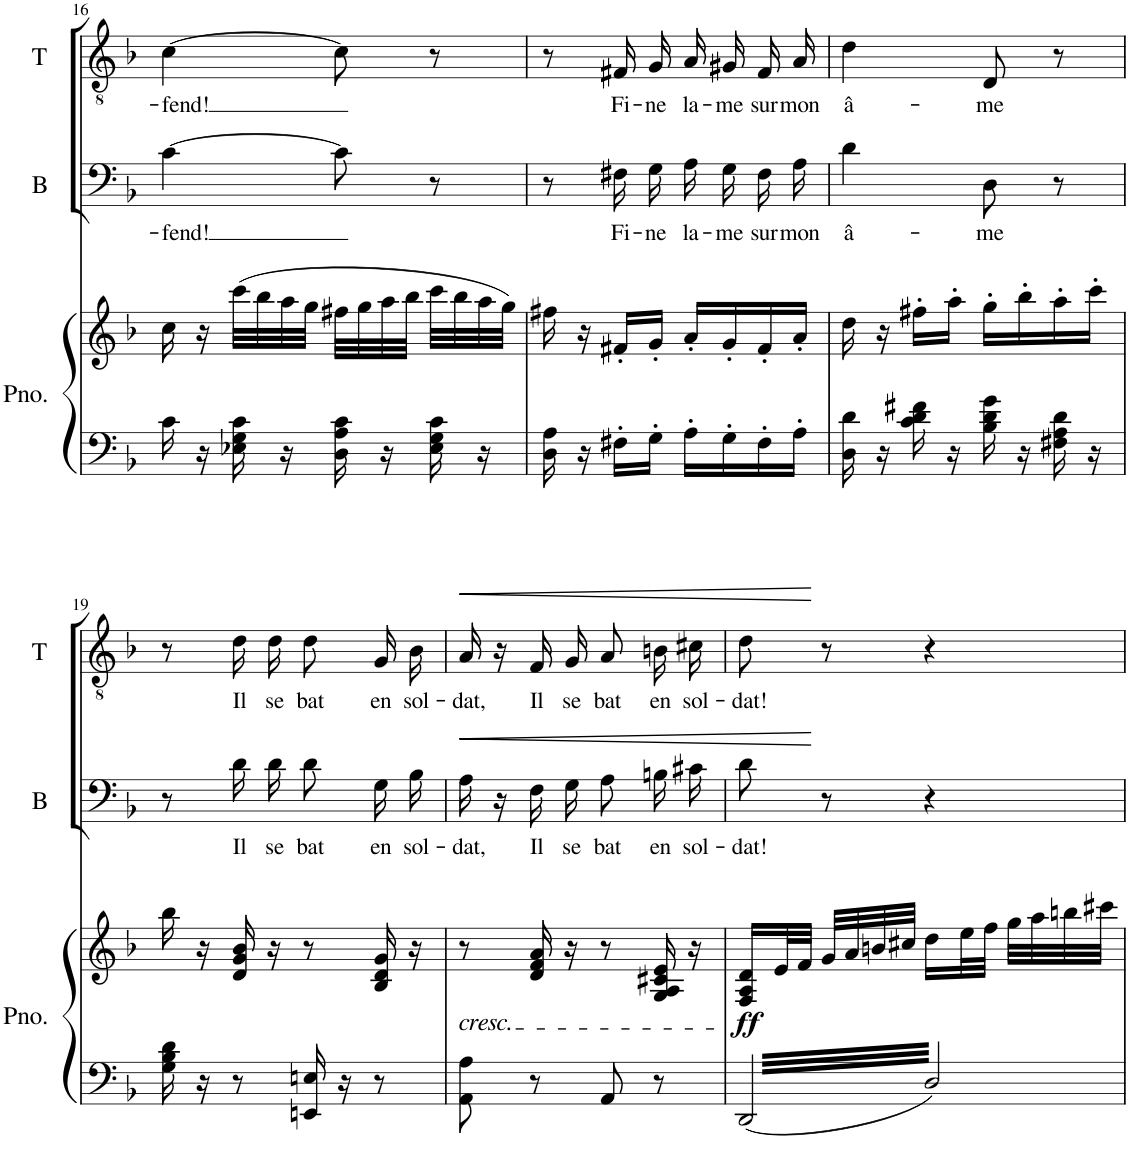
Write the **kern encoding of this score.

**kern	**kern	**dynam	**kern	**text	**dynam	**kern	**text	**dynam
*part3	*part3	*part3	*part2	*part2	*part2	*part1	*part1	*part1
*staff4	*staff3	*staff3/4	*staff2	*staff2	*staff2	*staff1	*staff1	*staff1
*I"Piano	*	*	*I"Basse	*	*	*I"Tenor	*	*
*I'Pno.	*	*	*I'B	*	*	*I'T	*	*
!!LO:PB:g=z
*clefF4	*clefG2	*	*clefF4	*	*	*clefGv2	*	*
*k[b-]	*k[b-]	*	*k[b-]	*	*	*k[b-]	*	*
*M2/4	*M2/4	*	*M2/4	*	*	*M2/4	*	*
=16	=16	=16	=16	=16	=16	=16	=16	=16
!	!	!	!	!LO:LY:b	!	!	!LO:LY:b	!
16c\	16cc\	.	[4c\	-fend!	.	[4c\	-fend!	.
16r	16r	.	.	.	.	.	.	.
16E-X\ 16G\ 16c\	(32ccc\LLL	.	.	.	.	.	.	.
.	32bb-\	.	.	.	.	.	.	.
16r	32aa\	.	.	.	.	.	.	.
.	32gg\JJJ	.	.	.	.	.	.	.
16D\ 16A\ 16c\	32ff#X\LLL	.	8c\]	.	.	8c\]	.	.
.	32gg\	.	.	.	.	.	.	.
16r	32aa\	.	.	.	.	.	.	.
.	32bb-\JJJ	.	.	.	.	.	.	.
16E-\ 16G\ 16c\	32ccc\LLL	.	8r	.	.	8r	.	.
.	32bb-\	.	.	.	.	.	.	.
16r	32aa\	.	.	.	.	.	.	.
.	32gg\JJJ)	.	.	.	.	.	.	.
=17	=17	=17	=17	=17	=17	=17	=17	=17
16D\ 16A\	16ff#X\	.	8r	.	.	8r	.	.
16r	16r	.	.	.	.	.	.	.
!	!	!	!	!LO:LY:b	!	!	!LO:LY:b	!
16F#X'\LL	16f#X'/LL	.	16F#X\LL	Fi-	.	16F#X/LL	Fi-	.
!	!	!	!	!LO:LY:b	!	!	!LO:LY:b	!
16G'\JJ	16g'/JJ	.	16G\JJ	-ne	.	16G/JJ	-ne	.
!	!	!	!	!LO:LY:b	!	!	!LO:LY:b	!
16A'\LL	16a'/LL	.	16A\LL	la-	.	16A/LL	la-	.
!	!	!	!	!LO:LY:b	!	!	!LO:LY:b	!
16G'\	16g'/	.	16G\J	-me	.	16G#X/J	-me	.
!	!	!	!	!LO:LY:b	!	!	!LO:LY:b	!
16F#'\	16f#'/	.	16F#\L	sur	.	16F#/L	sur	.
!	!	!	!	!LO:LY:b	!	!	!LO:LY:b	!
16A'\JJ	16a'/JJ	.	16A\JJ	mon	.	16A/JJ	mon	.
=18	=18	=18	=18	=18	=18	=18	=18	=18
!	!	!	!	!LO:LY:b	!	!	!LO:LY:b	!
16D\ 16d\	16dd\	.	4d\	â-	.	4d\	â-	.
16r	16r	.	.	.	.	.	.	.
16c\ 16d\ 16f#X\	16ff#X'\LL	.	.	.	.	.	.	.
16r	16aa'\JJ	.	.	.	.	.	.	.
!	!	!	!	!LO:LY:b	!	!	!LO:LY:b	!
16B-\ 16d\ 16g\	16gg'\LL	.	8D\	-me	.	8D/	-me	.
16r	16bb-'\	.	.	.	.	.	.	.
16F#X\ 16A\ 16d\	16aa'\	.	8r	.	.	8r	.	.
16r	16ccc'\JJ	.	.	.	.	.	.	.
!!LO:LB:g=z
=19	=19	=19	=19	=19	=19	=19	=19	=19
16G\ 16B-\ 16d\	16bb-\	.	8r	.	.	8r	.	.
16r	16r	.	.	.	.	.	.	.
!	!	!	!	!LO:LY:b	!	!	!LO:LY:b	!
8r	16d/ 16g/ 16b-/	.	16d\LL	Il	.	16d\LL	Il	.
!	!	!	!	!LO:LY:b	!	!	!LO:LY:b	!
.	16r	.	16d\JJ	se	.	16d\JJ	se	.
!	!	!	!	!LO:LY:b	!	!	!LO:LY:b	!
16EEn/ 16En/	8r	.	8d\L	bat	.	8d\L	bat	.
16r	.	.	.	.	.	.	.	.
!	!	!	!	!LO:LY:b	!	!	!LO:LY:b	!
8r	16B-/ 16d/ 16g/	.	16G\L	en	.	16G\L	en	.
!	!	!	!	!LO:LY:b	!	!	!LO:LY:b	!
.	16r	.	16B-\JJ	sol-	.	16B-\JJ	sol-	.
=20	=20	=20	=20	=20	=20	=20	=20	=20
!	!LO:TX:b:i:t=cresc.	!	!	!	!	!	!	!
!	!	!	!	!LO:LY:b	!LO:HP:b	!	!LO:LY:b	!LO:HP:b
8AA\ 8A\	8r	.	16A\	-dat,	<	16A/	-dat,	<
.	.	.	16r	.	.	16r	.	.
!	!	!	!	!LO:LY:b	!	!	!LO:LY:b	!
8r	16d/ 16f/ 16a/	.	16F\LL	Il	.	16F/LL	Il	.
!	!	!	!	!LO:LY:b	!	!	!LO:LY:b	!
.	16r	.	16G\JJ	se	.	16G/JJ	se	.
!	!	!	!	!LO:LY:b	!	!	!LO:LY:b	!
8AA/	8r	.	8A\L	bat	.	8A\L	bat	.
!	!	!	!	!LO:LY:b	!	!	!LO:LY:b	!
8r	16G/ 16A/ 16c#X/ 16e/	.	16Bn\L	en	.	16Bn\L	en	.
!	!	!	!	!LO:LY:b	!	!	!LO:LY:b	!
.	16r	.	16c#X\JJ	sol-	.	16c#X\JJ	sol-	.
=21	=21	=21	=21	=21	=21	=21	=21	=21
!	!	!LO:DY:a=2	!	!LO:LY:b	!	!	!LO:LY:b	!
6.DD/	16F/ 16A/ 16d/LL	ff	8d\	-dat!	.	8d\	-dat!	.
.	32e/L	.	.	.	.	.	.	.
.	32f/JJJ	.	.	.	.	.	.	.
.	32g/LLL	.	8r	.	[	8r	.	[
.	32a/	.	.	.	.	.	.	.
.	32bn/	.	.	.	.	.	.	.
.	32cc#X/JJJ	.	.	.	.	.	.	.
6.D/	16dd\LL	.	4r	.	.	4r	.	.
.	32ee\L	.	.	.	.	.	.	.
.	32ff\JJJ	.	.	.	.	.	.	.
.	32gg\LLL	.	.	.	.	.	.	.
.	32aa\	.	.	.	.	.	.	.
.	32bbn\	.	.	.	.	.	.	.
.	32ccc#X\JJJ	.	.	.	.	.	.	.
=	=	=	=	=	=	=	=	=
*-	*-	*-	*-	*-	*-	*-	*-	*-
